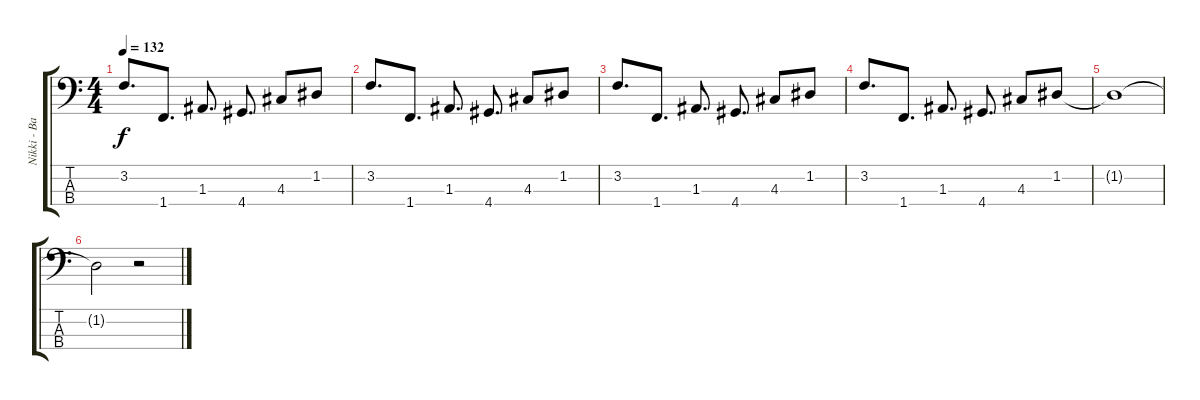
\track ("Nikki - Bass" "Nikki - Ba") {instrument electricbasspick}
\staff {score tabs}
\tuning (G2 D2 A1 E1) {hide}
\ts (4 4)
\tempo 132
\clef f4
\ks c
3.2.8{d dy f} 1.4.8{d} 1.3.8{d} 4.4.8{d} 4.3.8 1.2.8 |
3.2.8{d} 1.4.8{d} 1.3.8{d} 4.4.8{d} 4.3.8 1.2.8 |
3.2.8{d} 1.4.8{d} 1.3.8{d} 4.4.8{d} 4.3.8 1.2.8 |
3.2.8{d} 1.4.8{d} 1.3.8{d} 4.4.8{d} 4.3.8 1.2.8 |
1.2{t}.1 |
1.2{t}.2 r.2
